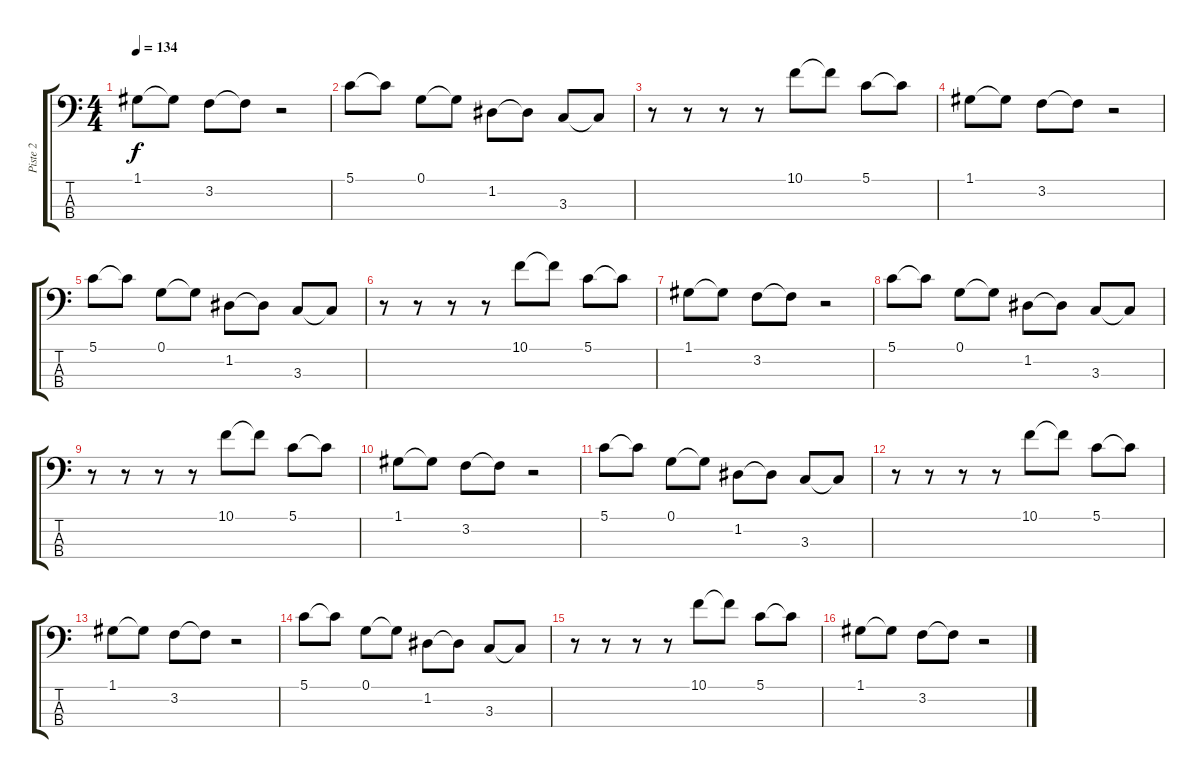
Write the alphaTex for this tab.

\track ("Piste 2" "Piste 2") {instrument electricbassfinger}
\staff {score tabs}
\tuning (G2 D2 A1 E1) {hide}
\ts (4 4)
\tempo 134
\clef f4
\ks c
1.1.8{dy f} 1.1{t}.8 3.2.8 3.2{t}.8 r.2 |
5.1.8 5.1{t}.8 0.1.8 0.1{t}.8 1.2.8 1.2{t}.8 3.3.8 3.3{t}.8 |
r.8 r.8 r.8 r.8 10.1.8 10.1{t}.8 5.1.8 5.1{t}.8 |
1.1.8 1.1{t}.8 3.2.8 3.2{t}.8 r.2 |
5.1.8 5.1{t}.8 0.1.8 0.1{t}.8 1.2.8 1.2{t}.8 3.3.8 3.3{t}.8 |
r.8 r.8 r.8 r.8 10.1.8 10.1{t}.8 5.1.8 5.1{t}.8 |
1.1.8 1.1{t}.8 3.2.8 3.2{t}.8 r.2 |
5.1.8 5.1{t}.8 0.1.8 0.1{t}.8 1.2.8 1.2{t}.8 3.3.8 3.3{t}.8 |
r.8 r.8 r.8 r.8 10.1.8 10.1{t}.8 5.1.8 5.1{t}.8 |
1.1.8 1.1{t}.8 3.2.8 3.2{t}.8 r.2 |
5.1.8 5.1{t}.8 0.1.8 0.1{t}.8 1.2.8 1.2{t}.8 3.3.8 3.3{t}.8 |
r.8 r.8 r.8 r.8 10.1.8 10.1{t}.8 5.1.8 5.1{t}.8 |
1.1.8 1.1{t}.8 3.2.8 3.2{t}.8 r.2 |
5.1.8 5.1{t}.8 0.1.8 0.1{t}.8 1.2.8 1.2{t}.8 3.3.8 3.3{t}.8 |
r.8 r.8 r.8 r.8 10.1.8 10.1{t}.8 5.1.8 5.1{t}.8 |
1.1.8 1.1{t}.8 3.2.8 3.2{t}.8 r.2
